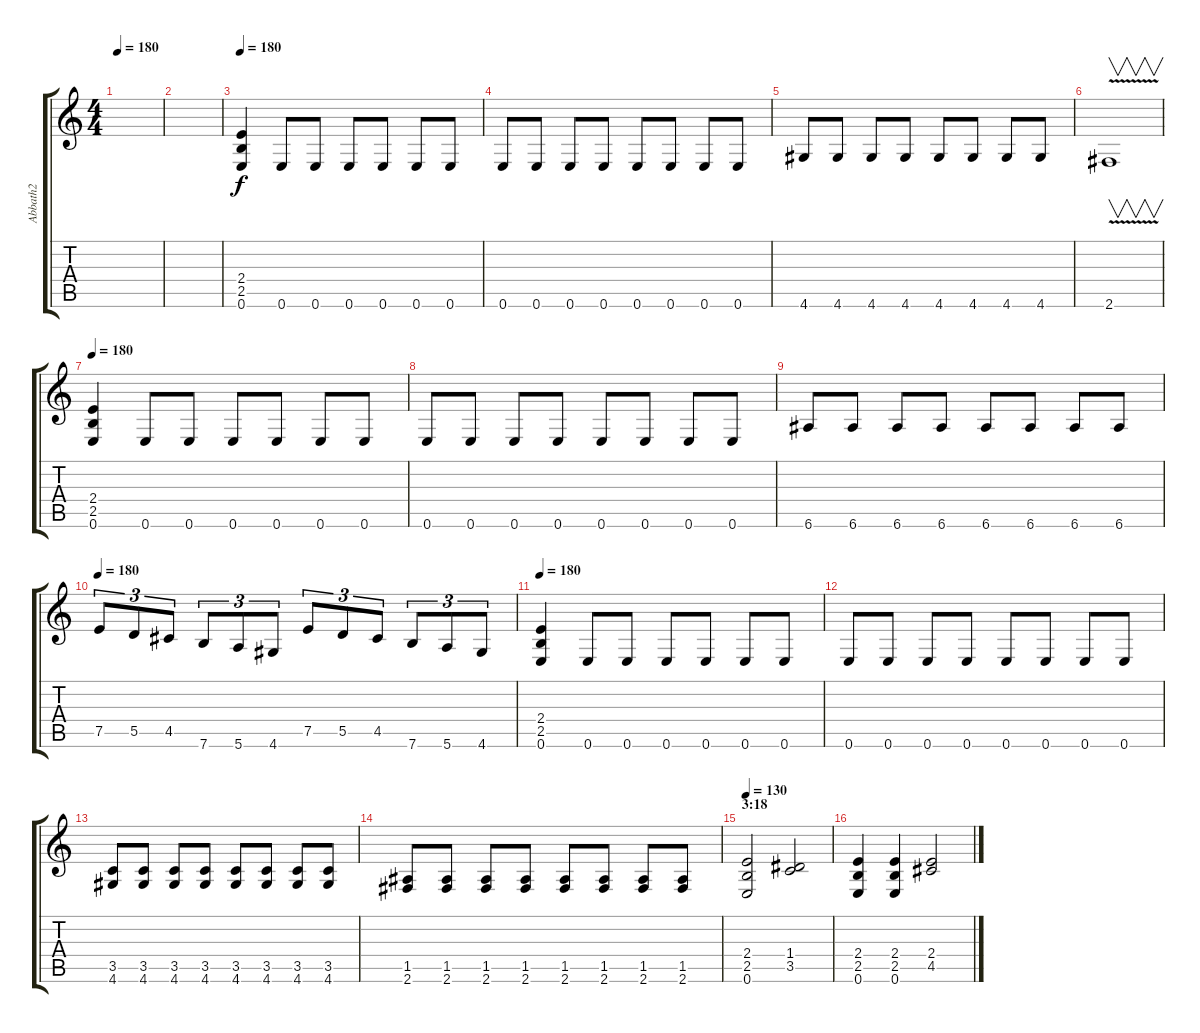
\track ("Abbath2" "Abbath2") {instrument distortionguitar}
\staff {score tabs}
\tuning (E4 B3 G3 D3 A2 E2) {hide}
\ts (4 4)
\tempo 180
\clef g2
\ks c
|
|
\tempo 180
(2.4 2.5 0.6).4 0.6.8 0.6.8 0.6.8 0.6.8 0.6.8 0.6.8 |
0.6.8 0.6.8 0.6.8 0.6.8 0.6.8 0.6.8 0.6.8 0.6.8 |
4.6.8 4.6.8 4.6.8 4.6.8 4.6.8 4.6.8 4.6.8 4.6.8 |
2.6{v}.1{v} |
\tempo 180
(2.4 2.5 0.6).4 0.6.8 0.6.8 0.6.8 0.6.8 0.6.8 0.6.8 |
0.6.8 0.6.8 0.6.8 0.6.8 0.6.8 0.6.8 0.6.8 0.6.8 |
6.6.8 6.6.8 6.6.8 6.6.8 6.6.8 6.6.8 6.6.8 6.6.8 |
\tempo 180
7.5.8{tu (3 2)} 5.5.8{tu (3 2)} 4.5.8{tu (3 2)} 7.6.8{tu (3 2)} 5.6.8{tu (3 2)} 4.6.8{tu (3 2)} 7.5.8{tu (3 2)} 5.5.8{tu (3 2)} 4.5.8{tu (3 2)} 7.6.8{tu (3 2)} 5.6.8{tu (3 2)} 4.6.8{tu (3 2)} |
\tempo 180
(2.4 2.5 0.6).4 0.6.8 0.6.8 0.6.8 0.6.8 0.6.8 0.6.8 |
0.6.8 0.6.8 0.6.8 0.6.8 0.6.8 0.6.8 0.6.8 0.6.8 |
(3.5 4.6).8 (3.5 4.6).8 (3.5 4.6).8 (3.5 4.6).8 (3.5 4.6).8 (3.5 4.6).8 (3.5 4.6).8 (3.5 4.6).8 |
(1.5 2.6).8 (1.5 2.6).8 (1.5 2.6).8 (1.5 2.6).8 (1.5 2.6).8 (1.5 2.6).8 (1.5 2.6).8 (1.5 2.6).8 |
\section ("" "3:18")
\tempo 130
(2.4 2.5 0.6).2 (1.4 3.5).2 |
(2.4 2.5 0.6).4 (2.4 2.5 0.6).4 (2.4 4.5).2
